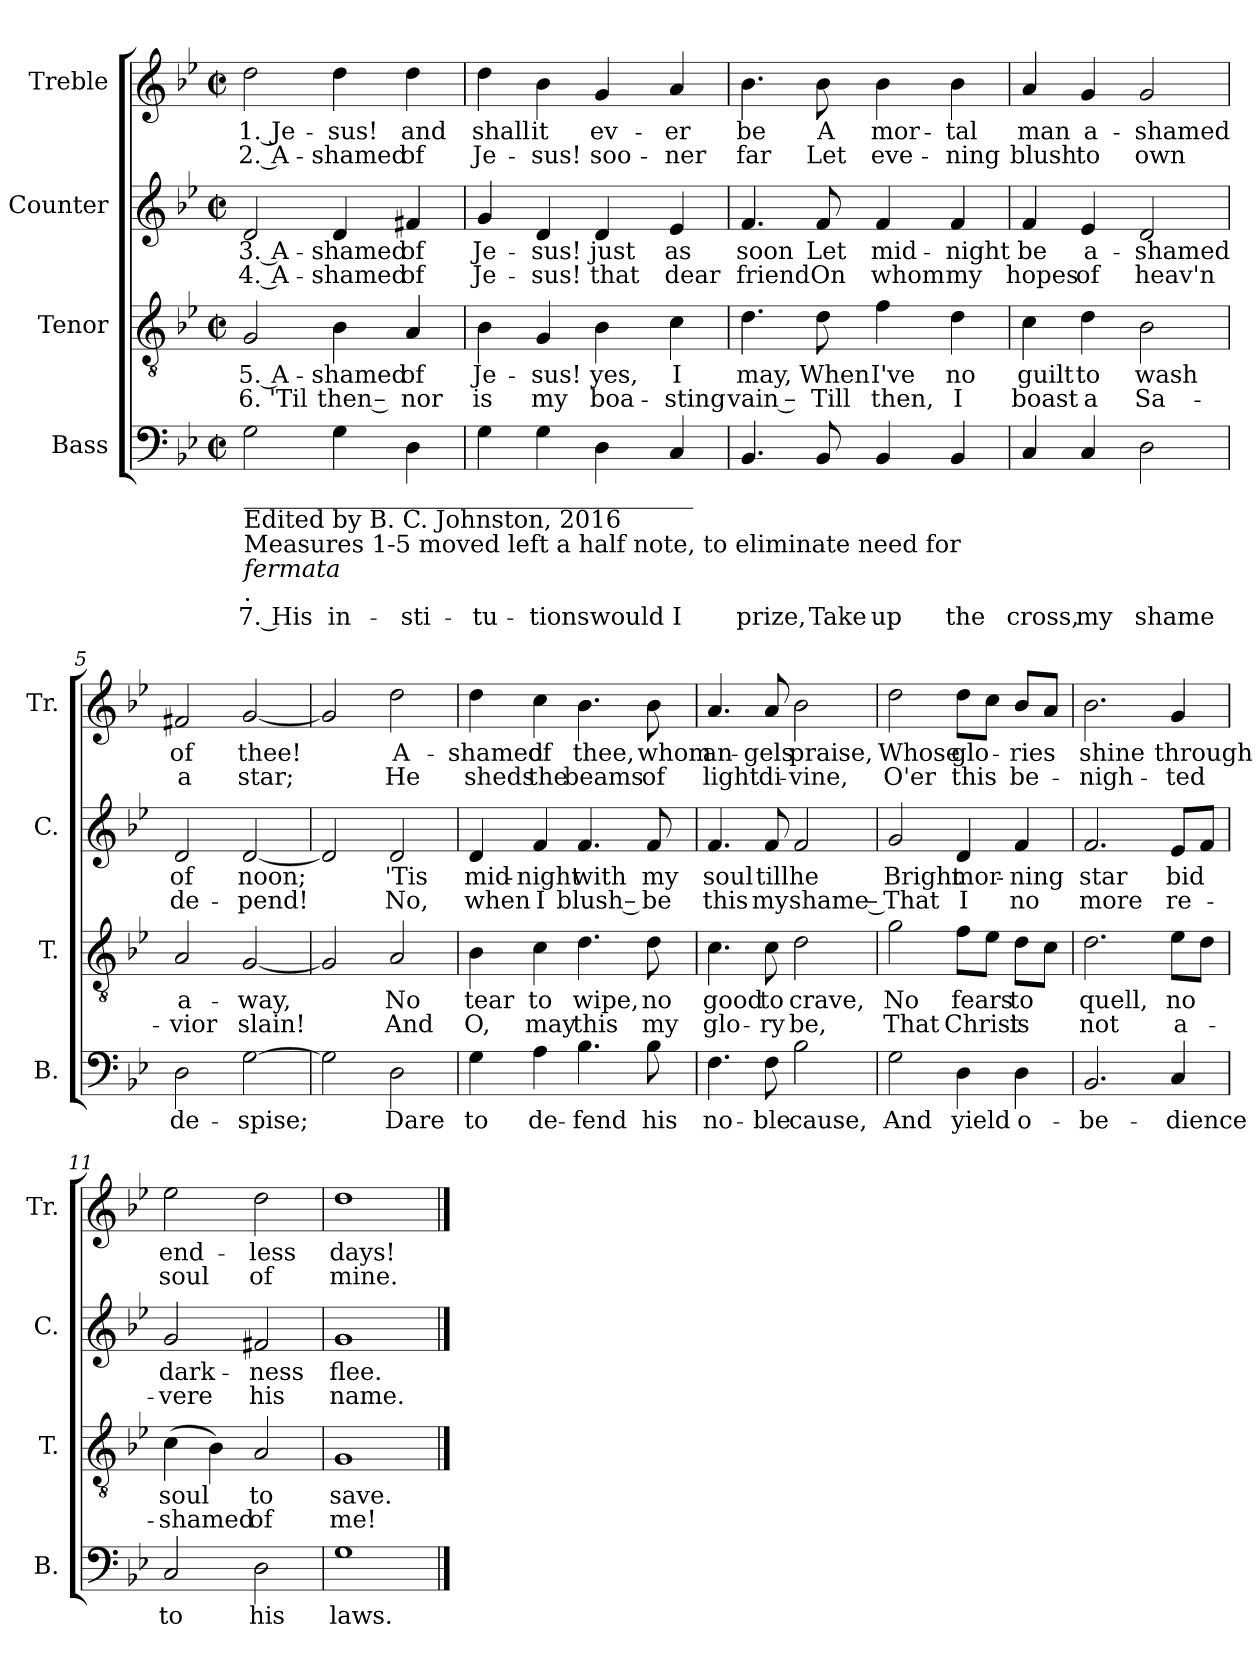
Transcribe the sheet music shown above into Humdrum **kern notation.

**kern	**text	**kern	**text	**text	**kern	**text	**text	**kern	**text	**text
*part4	*part4	*part3	*part3	*part3	*part2	*part2	*part2	*part1	*part1	*part1
*staff4	*staff4	*staff3	*staff3	*staff3	*staff2	*staff2	*staff2	*staff1	*staff1	*staff1
*I"Bass	*	*I"Tenor	*	*	*I"Counter	*	*	*I"Treble	*	*
*I'B.	*	*I'T.	*	*	*I'C.	*	*	*I'Tr.	*	*
*clefF4	*	*clefGv2	*	*	*clefG2	*	*	*clefG2	*	*
*k[b-e-]	*	*k[b-e-]	*	*	*k[b-e-]	*	*	*k[b-e-]	*	*
*M2/2	*	*M2/2	*	*	*M2/2	*	*	*M2/2	*	*
*met(c|)	*	*met(c|)	*	*	*met(c|)	*	*	*met(c|)	*	*
=1	=1	=1	=1	=1	=1	=1	=1	=1	=1	=1
!LO:TX:b:t=_____________________________________	!	!	!	!	!	!	!	!	!	!
!LO:TX:b:t=Edited by B. C. Johnston, 2016	!	!	!	!	!	!	!	!	!	!
!LO:TX:b:t=Measures 1-5 moved left a half note, to eliminate need for	!	!	!	!	!	!	!	!	!	!
!LO:TX:b:i:t=fermata	!	!	!	!	!	!	!	!	!	!
!LO:TX:b:t=.	!	!	!	!	!	!	!	!	!	!
2G\	7. His	2G/	5. A-	6. 'Til	2d/	3. A-	4. A-	2dd\	1. Je-	2. A-
4G\	in-	4B-\	-shamed	then –	4d/	-shamed	-shamed	4dd\	-sus!	-shamed
4D\	-sti-	4A/	of	nor	4f#X/	of	of	4dd\	and	of
=2	=2	=2	=2	=2	=2	=2	=2	=2	=2	=2
4G\	-tu-	4B-\	Je-	is	4g/	Je-	Je-	4dd\	shall	Je-
4G\	-tions	4G/	-sus!	my	4d/	-sus!	-sus!	4b-\	it	-sus!
4D\	would	4B-\	yes,	boa-	4d/	just	that	4g/	ev-	soo-
4C/	I	4c\	I	-sting	4e-/	as	dear	4a/	-er	-ner
=3	=3	=3	=3	=3	=3	=3	=3	=3	=3	=3
4.BB-/	prize,	4.d\	may,	vain –	4.f/	soon	friend	4.b-\	be	far
8BB-/	Take	8d\	When	Till	8f/	Let	On	8b-\	A	Let
4BB-/	up	4f\	I've	then,	4f/	mid-	whom	4b-\	mor-	eve-
4BB-/	the	4d\	no	I	4f/	-night	my	4b-\	-tal	-ning
=4	=4	=4	=4	=4	=4	=4	=4	=4	=4	=4
4C/	cross,	4c\	guilt	boast	4f/	be	hopes	4a/	man	blush
4C/	my	4d\	to	a	4e-/	a-	of	4g/	a-	to
2D\	shame	2B-\	wash	Sa-	2d/	-shamed	heav'n	2g/	-shamed	own
=5	=5	=5	=5	=5	=5	=5	=5	=5	=5	=5
2D\	de-	2A/	a-	-vior	2d/	of	de-	2f#X/	of	a
[2G\	-spise;	[2G/	-way,	slain!	[2d/	noon;	-pend!	[2g/	thee!	star;
=6	=6	=6	=6	=6	=6	=6	=6	=6	=6	=6
2G\]	.	2G/]	.	.	2d/]	.	.	2g/]	.	.
2D\	Dare	2A/	No	And	2d/	'Tis	No,	2dd\	A-	He
!!LO:LB:g=z
=7	=7	=7	=7	=7	=7	=7	=7	=7	=7	=7
4G\	to	4B-\	tear	O,	4d/	mid-	when	4dd\	-shamed	sheds
4A\	de-	4c\	to	may	4f/	-night	I	4cc\	of	the
4.B-\	-fend	4.d\	wipe,	this	4.f/	with	blush –	4.b-\	thee,	beams
8B-\	his	8d\	no	my	8f/	my	be	8b-\	whom	of
=8	=8	=8	=8	=8	=8	=8	=8	=8	=8	=8
4.F\	no-	4.c\	good	glo-	4.f/	soul	this	4.a/	an-	light
8F\	-ble	8c\	to	-ry	8f/	till	my	8a/	-gels	di-
2B-\	cause,	2d\	crave,	be,	2f/	he	shame –	2b-\	praise,	-vine,
=9	=9	=9	=9	=9	=9	=9	=9	=9	=9	=9
2G\	And	2g\	No	That	2g/	Bright	That	2dd\	Whose	O'er
4D\	yield	8f\L	fears	Christ	4d/	mor-	I	8dd\L	glo-	this
.	.	8e-\J	.	.	.	.	.	8cc\J	.	.
4D\	o-	8d\L	to	is	4f/	-ning	no	8b-/L	-ries	be-
.	.	8c\J	.	.	.	.	.	8a/J	.	.
=10	=10	=10	=10	=10	=10	=10	=10	=10	=10	=10
2.BB-/	-be-	2.d\	quell,	-not	2.f/	star	more	2.b-\	shine	-nigh-
4C/	-dience	8e-\L	no	a-	8e-/L	bid	re-	4g/	through	-ted
.	.	8d\J	.	.	8f/J	.	.	.	.	.
=11	=11	=11	=11	=11	=11	=11	=11	=11	=11	=11
2C/	to	(4c\	soul	-shamed	2g/	dark-	-vere	2ee-\	end-	soul
.	.	4B-\)	.	.	.	.	.	.	.	.
2D\	his	2A/	to	of	2f#X/	-ness	his	2dd\	-less	of
=12	=12	=12	=12	=12	=12	=12	=12	=12	=12	=12
1G	laws.	1G	save.	me!	1g	flee.	name.	1dd	days!	mine.
==	==	==	==	==	==	==	==	==	==	==
*-	*-	*-	*-	*-	*-	*-	*-	*-	*-	*-
